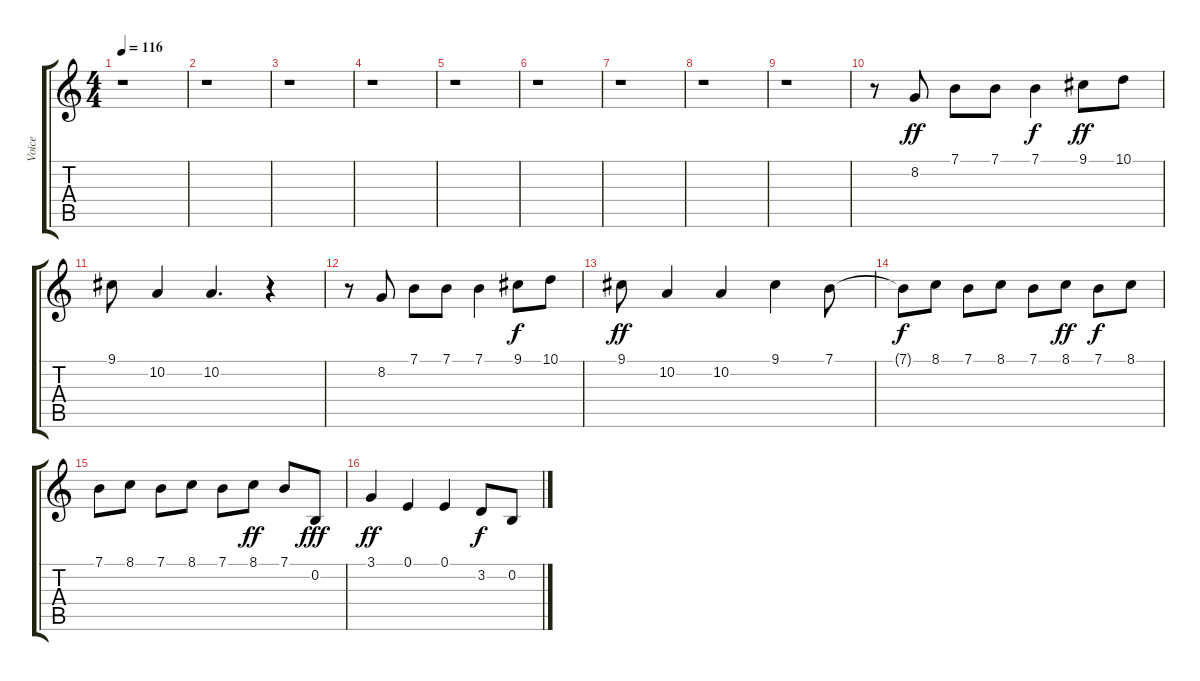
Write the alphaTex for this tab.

\track ("Voice" "Voice") {instrument voiceoohs}
\staff {score tabs}
\tuning (E4 B3 G3 D3 A2 E2) {hide}
\ts (4 4)
\tempo 116
\clef g2
\ks c
r.1{dy ff} |
r.1 |
r.1 |
r.1 |
r.1 |
r.1 |
r.1 |
r.1 |
r.1 |
r.8 8.2.8 7.1.8 7.1.8 7.1.4{dy f} 9.1.8{dy ff} 10.1.8 |
9.1.8 10.2.4 10.2.4{d} r.4 |
r.8 8.2.8 7.1.8 7.1.8 7.1.4 9.1.8{dy f} 10.1.8 |
9.1.8{dy ff} 10.2.4 10.2.4 9.1.4 7.1.8 |
7.1{t}.8{dy f} 8.1.8 7.1.8 8.1.8 7.1.8 8.1.8{dy ff} 7.1.8{dy f} 8.1.8 |
7.1.8 8.1.8 7.1.8 8.1.8 7.1.8 8.1.8{dy ff} 7.1.8 0.2.8{dy fff} |
3.1.4{dy ff} 0.1.4 0.1.4 3.2.8{dy f} 0.2.8
